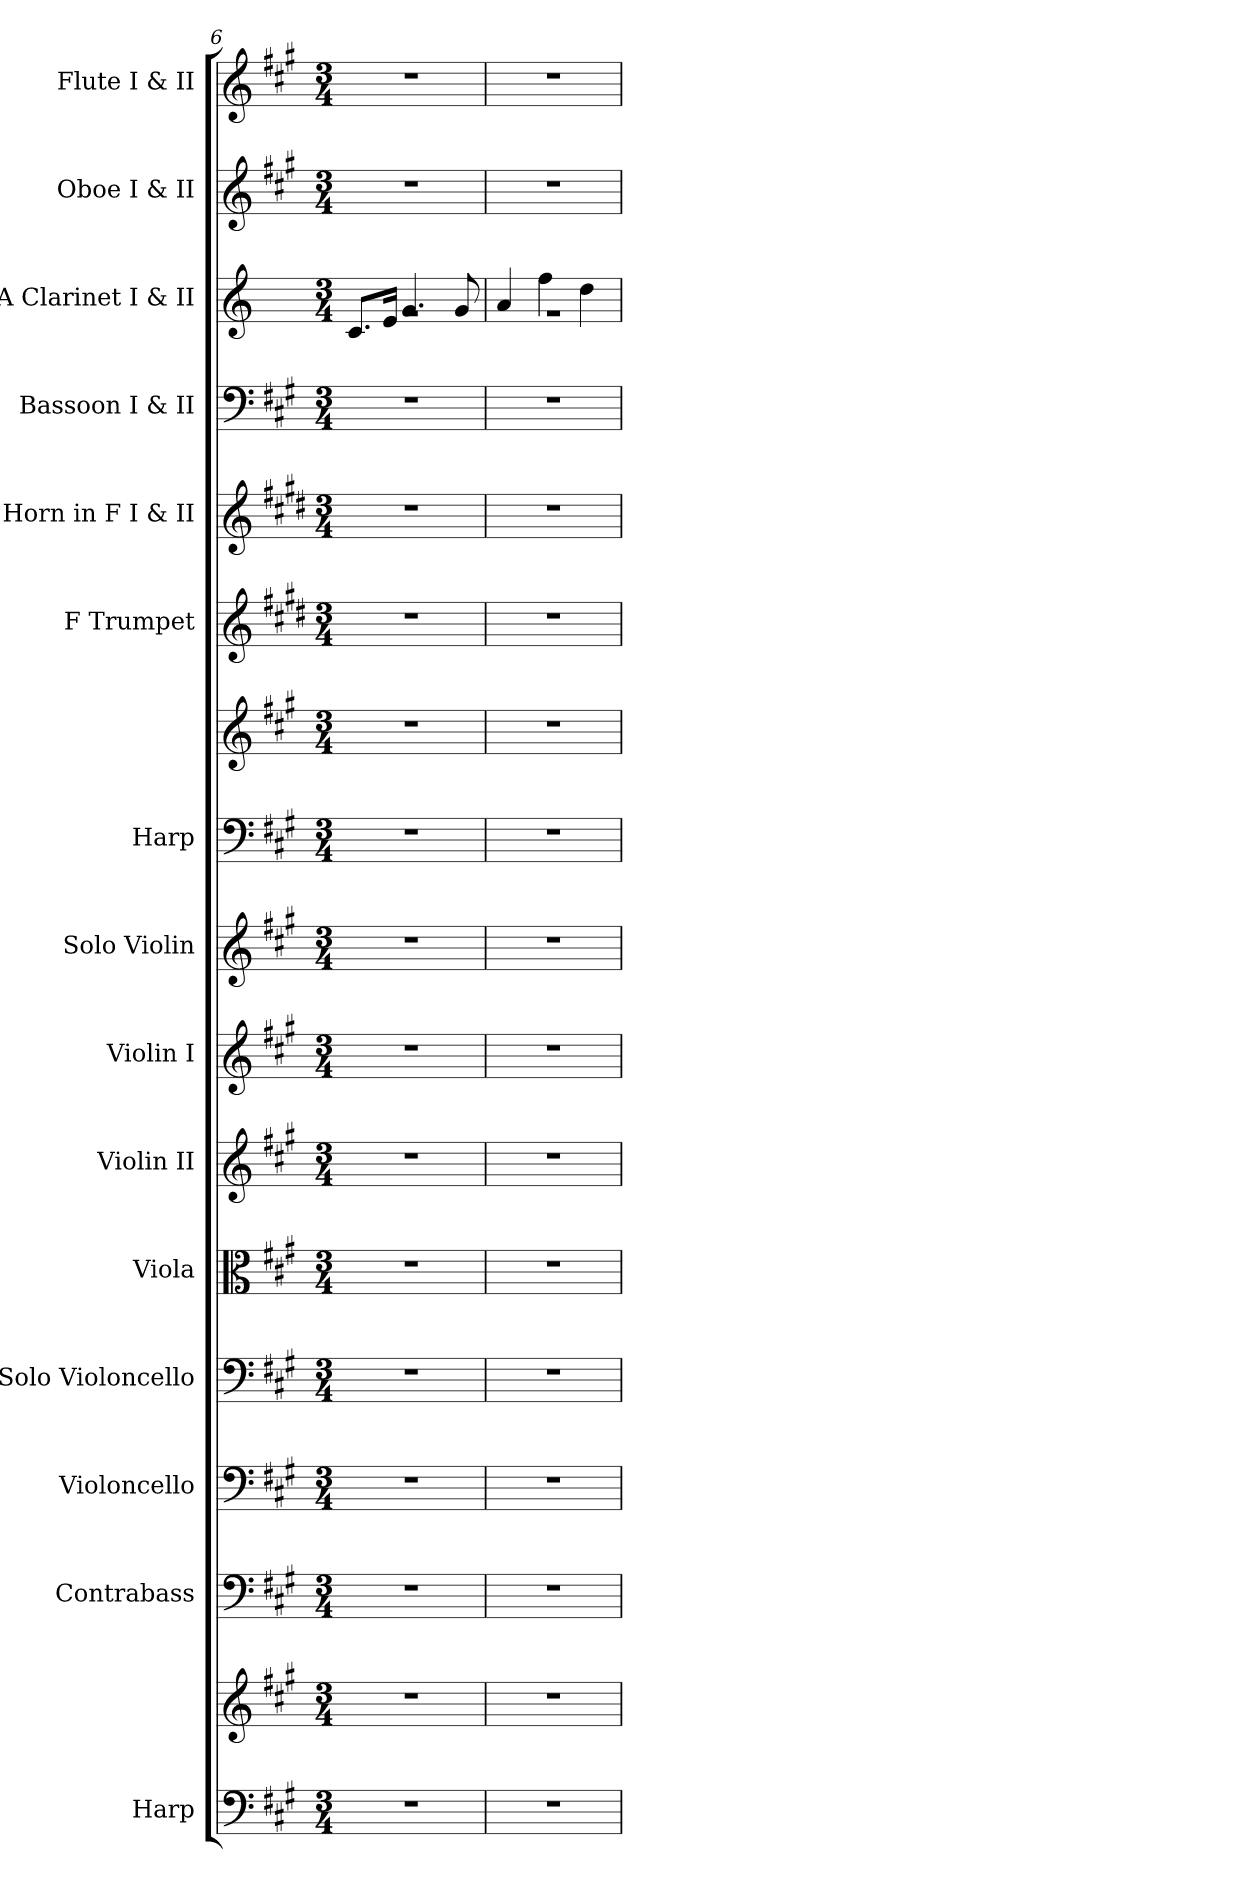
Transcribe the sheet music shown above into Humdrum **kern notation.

**kern	**kern	**kern	**kern	**kern	**kern	**kern	**kern	**kern	**kern	**kern	**kern	**kern	**kern	**kern	**kern	**kern
*part15	*part15	*part14	*part13	*part12	*part11	*part10	*part9	*part8	*part7	*part7	*part6	*part5	*part4	*part3	*part2	*part1
*staff17	*staff16	*staff15	*staff14	*staff13	*staff12	*staff11	*staff10	*staff9	*staff8	*staff7	*staff6	*staff5	*staff4	*staff3	*staff2	*staff1
*I"Harp	*	*I"Contrabass	*I"Violoncello	*I"Solo Violoncello	*I"Viola	*I"Violin II	*I"Violin I	*I"Solo Violin	*I"Harp	*	*I"F Trumpet	*I"Horn in F I &amp; II	*I"Bassoon I &amp; II	*I"A Clarinet I &amp; II	*I"Oboe I &amp; II	*I"Flute I &amp; II
*I'Hrp.	*	*I'Cb.	*I'Vc.	*I'Vc.	*I'Vla.	*I'Vln.	*I'Vln.	*I'Vln.	*I'Hrp.	*	*I'F Tpt.	*	*I'Bsn.	*I'A Cl.	*I'Ob.	*I'Fl.
*clefF4	*clefG2	*clefF4	*clefF4	*clefF4	*clefC3	*clefG2	*clefG2	*clefG2	*clefF4	*clefG2	*clefG2	*clefG2	*clefF4	*clefG2	*clefG2	*clefG2
*	*	*ITrd7c12	*	*	*	*	*	*	*	*	*ITrd-3c-5	*ITrd4c7	*	*ITrd2c3	*	*
*k[f#c#g#]	*k[f#c#g#]	*k[f#c#g#]	*k[f#c#g#]	*k[f#c#g#]	*k[f#c#g#]	*k[f#c#g#]	*k[f#c#g#]	*k[f#c#g#]	*k[f#c#g#]	*k[f#c#g#]	*k[f#c#g#]	*k[f#c#g#]	*k[f#c#g#]	*k[f#c#g#]	*k[f#c#g#]	*k[f#c#g#]
*M3/4	*M3/4	*M3/4	*M3/4	*M3/4	*M3/4	*M3/4	*M3/4	*M3/4	*M3/4	*M3/4	*M3/4	*M3/4	*M3/4	*M3/4	*M3/4	*M3/4
=6	=6	=6	=6	=6	=6	=6	=6	=6	=6	=6	=6	=6	=6	=6	=6	=6
*	*	*	*	*	*	*	*	*	*	*	*	*	*	*^	*	*
2.r	2.r	2.r	2.r	2.r	2.r	2.r	2.r	2.r	2.r	2.r	2.r	2.r	2.r	8.A/L	2.rg	2.r	2.r
.	.	.	.	.	.	.	.	.	.	.	.	.	.	16c#/Jk	.	.	.
.	.	.	.	.	.	.	.	.	.	.	.	.	.	4.e/	.	.	.
.	.	.	.	.	.	.	.	.	.	.	.	.	.	8e/	.	.	.
!!LO:PB:g=z
=7	=7	=7	=7	=7	=7	=7	=7	=7	=7	=7	=7	=7	=7	=7	=7	=7	=7
2.r	2.r	2.r	2.r	2.r	2.r	2.r	2.r	2.r	2.r	2.r	2.r	2.r	2.r	4f#/	2.rg	2.r	2.r
.	.	.	.	.	.	.	.	.	.	.	.	.	.	4dd\	.	.	.
.	.	.	.	.	.	.	.	.	.	.	.	.	.	4b\	.	.	.
*	*	*	*	*	*	*	*	*	*	*	*	*	*	*v	*v	*	*
=	=	=	=	=	=	=	=	=	=	=	=	=	=	=	=	=
*-	*-	*-	*-	*-	*-	*-	*-	*-	*-	*-	*-	*-	*-	*-	*-	*-
